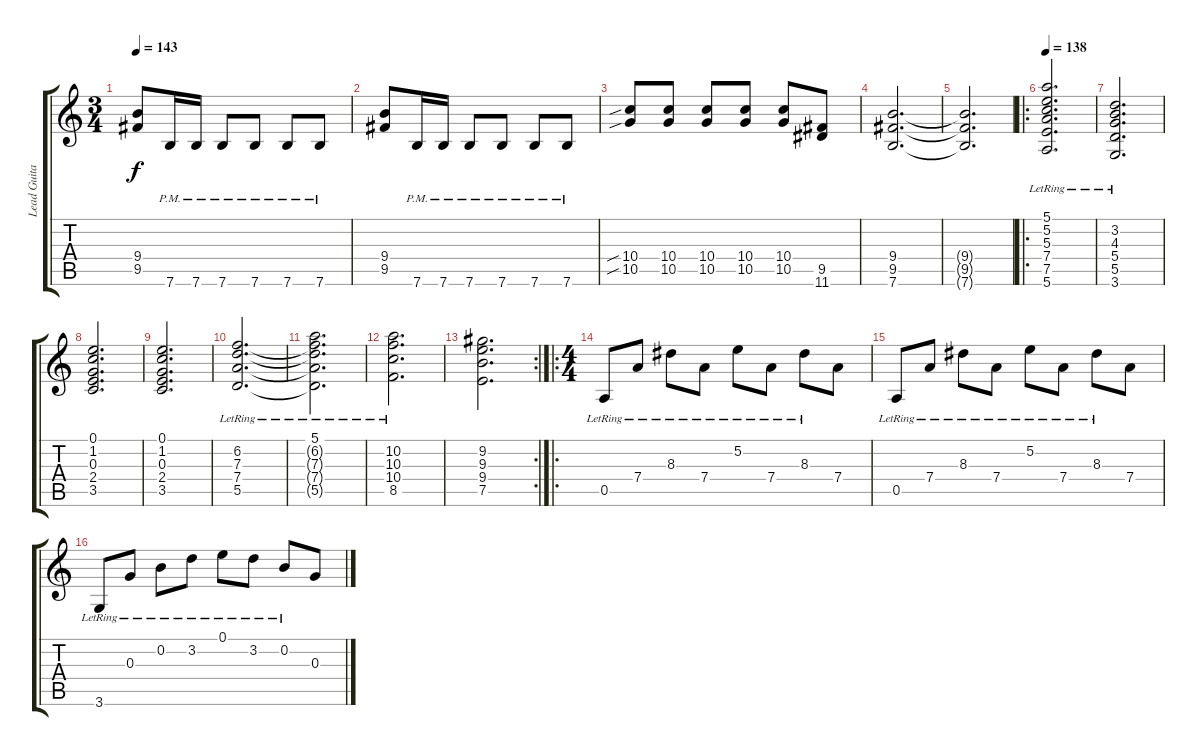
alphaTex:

\track ("Lead Guitar (with addition of second gu" "Lead Guita") {instrument distortionguitar}
\staff {score tabs}
\tuning (E4 B3 G3 D3 A2 E2) {hide}
\ts (3 4)
\tempo 143
\clef g2
\ks c
(9.4 9.5).8{dy f} 7.6{pm}.16 7.6{pm}.16 7.6{pm}.8 7.6{pm}.8 7.6{pm}.8 7.6{pm}.8 |
(9.4 9.5).8 7.6{pm}.16 7.6{pm}.16 7.6{pm}.8 7.6{pm}.8 7.6{pm}.8 7.6{pm}.8 |
(10.4{sib} 10.5{sib}).8 (10.4 10.5).8 (10.4 10.5).8 (10.4 10.5).8 (10.4 10.5).8 (9.5 11.6).8 |
(9.4 9.5 7.6).2{d} |
(9.4{t} 9.5{t} 7.6{t}).2{d} |
\ro
\tempo 138
(5.1{lr} 5.2{lr} 5.3{lr} 7.4{lr} 7.5{lr} 5.6{lr}).2{d} |
(3.2{lr} 4.3{lr} 5.4{lr} 5.5{lr} 3.6{lr}).2{d} |
(0.1 1.2 0.3 2.4 3.5).2{d} |
(0.1 1.2 0.3 2.4 3.5).2{d} |
(6.2{lr} 7.3{lr} 7.4{lr} 5.5{lr}).2{d} |
(5.1 6.2{lr t} 7.3{lr t} 7.4{lr t} 5.5{lr t}).2{d} |
(10.2{lr} 10.3{lr} 10.4{lr} 8.5{lr}).2{d} |
\rc 2
(9.2 9.3 9.4 7.5).2{d} |
\ro
\ts (4 4)
0.5{lr}.8 7.4{lr}.8 8.3{lr}.8 7.4{lr}.8 5.2{lr}.8 7.4{lr}.8 8.3{lr}.8 7.4.8 |
0.5{lr}.8 7.4{lr}.8 8.3{lr}.8 7.4{lr}.8 5.2{lr}.8 7.4{lr}.8 8.3{lr}.8 7.4.8 |
3.6{lr}.8 0.3{lr}.8 0.2{lr}.8 3.2{lr}.8 0.1{lr}.8 3.2{lr}.8 0.2{lr}.8 0.3.8
